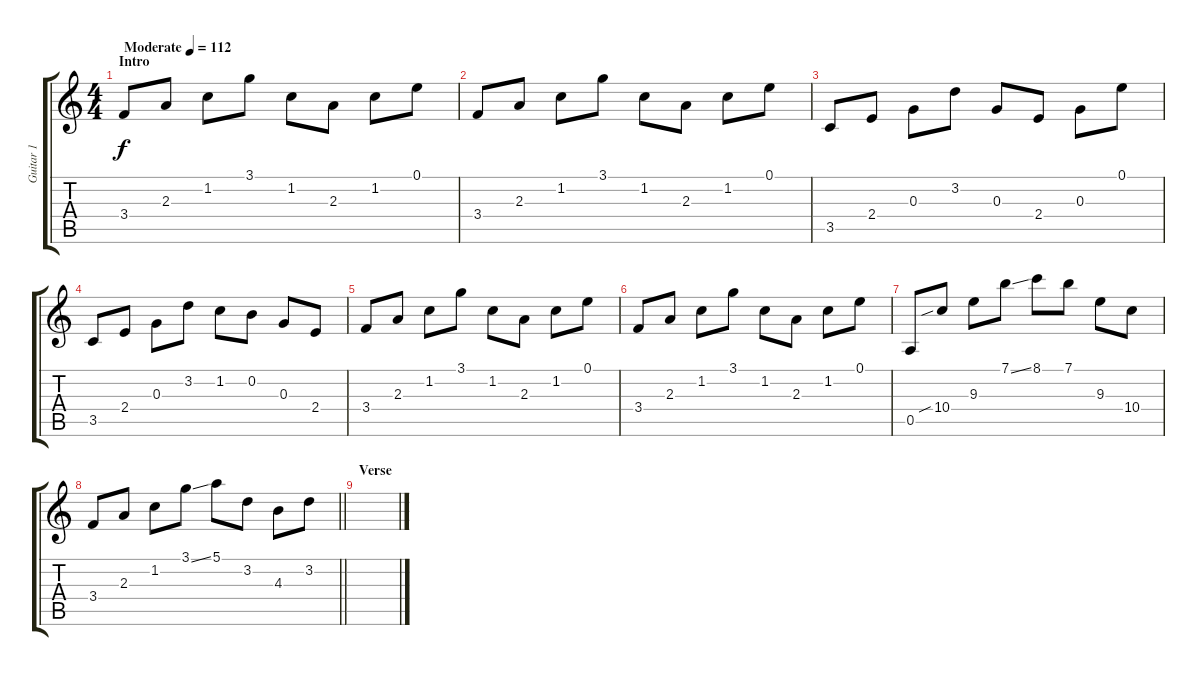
\track ("Guitar 1" "Guitar 1") {instrument acousticguitarsteel}
\staff {score tabs}
\tuning (E4 B3 G3 D3 A2 E2) {hide}
\ts (4 4)
\section ("" "Intro")
\tempo (112 "Moderate")
\clef g2
\ks c
3.4.8{dy f instrument acousticguitarsteel} 2.3.8 1.2.8 3.1.8 1.2.8 2.3.8 1.2.8 0.1.8 |
3.4.8 2.3.8 1.2.8 3.1.8 1.2.8 2.3.8 1.2.8 0.1.8 |
3.5.8 2.4.8 0.3.8 3.2.8 0.3.8 2.4.8 0.3.8 0.1.8 |
3.5.8 2.4.8 0.3.8 3.2.8 1.2.8 0.2.8 0.3.8 2.4.8 |
3.4.8 2.3.8 1.2.8 3.1.8 1.2.8 2.3.8 1.2.8 0.1.8 |
3.4.8 2.3.8 1.2.8 3.1.8 1.2.8 2.3.8 1.2.8 0.1.8 |
0.5.8 10.4{sib}.8 9.3.8 7.1{ss}.8 8.1.8 7.1.8 9.3.8 10.4.8 |
\barLineRight lightlight
3.4.8 2.3.8 1.2.8 3.1{ss}.8 5.1.8 3.2.8 4.3.8 3.2.8 |
\section ("" "Verse")
